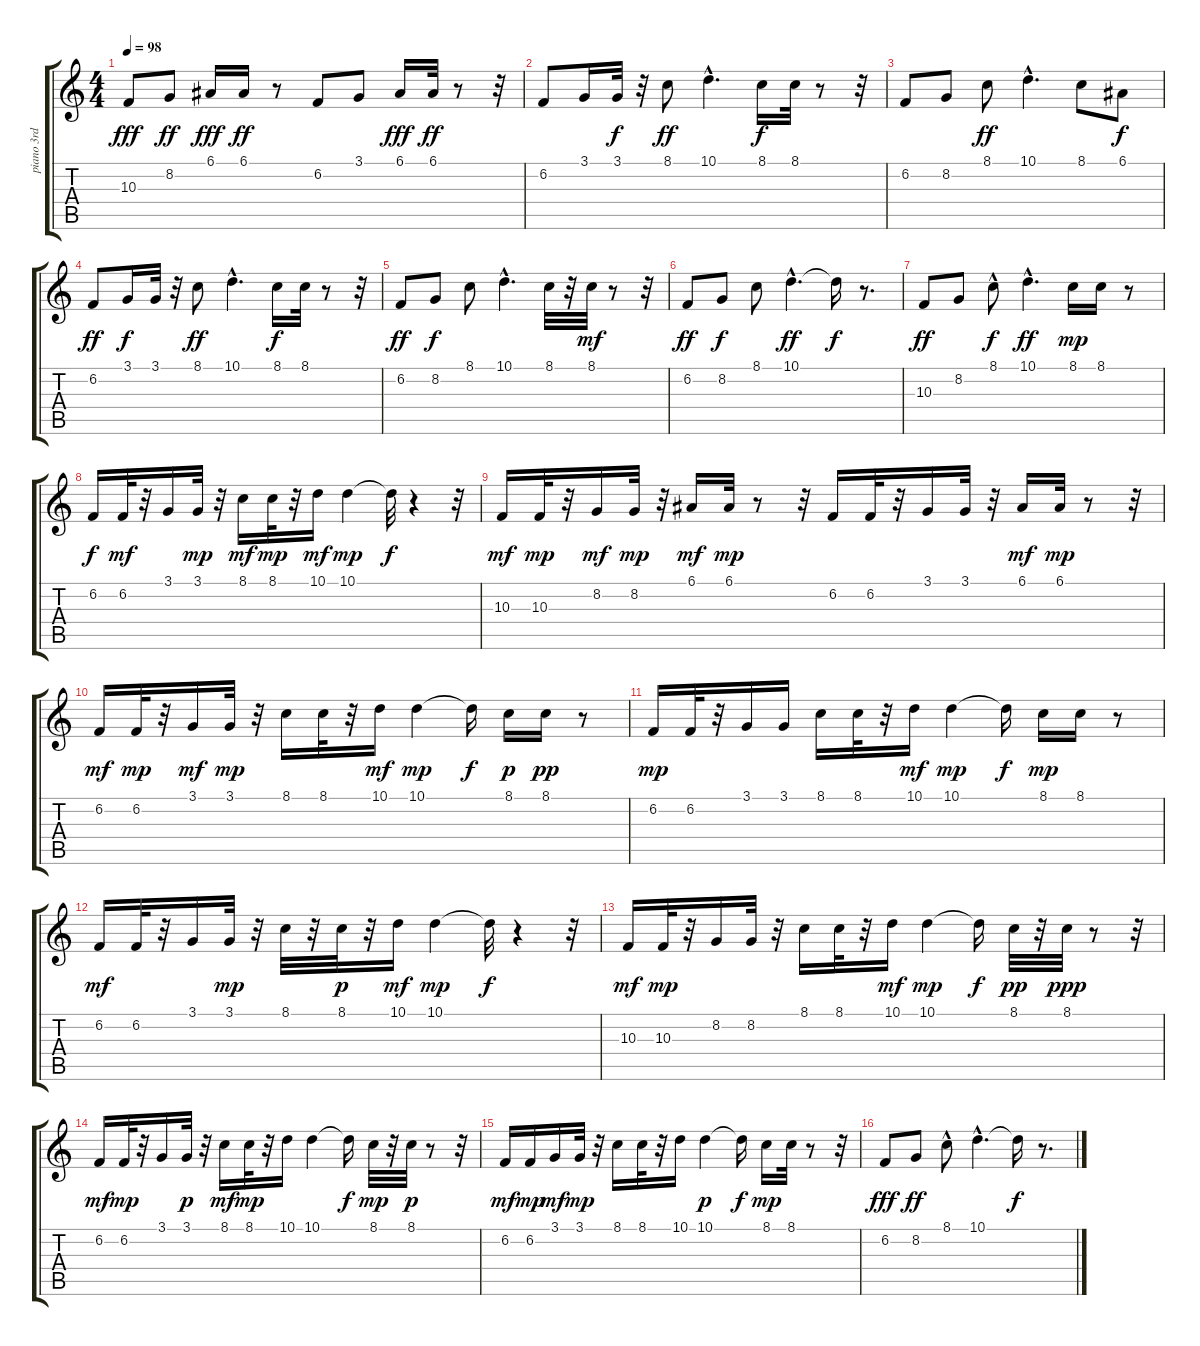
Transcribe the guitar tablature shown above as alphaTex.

\track ("piano 3rd" "piano 3rd") {instrument acousticgrandpiano}
\staff {score tabs}
\tuning (E4 B3 G3 D3 A2 E2) {hide}
\ts (4 4)
\tempo 98
\clef g2
\ks c
10.3.8{dy fff} 8.2.8{dy ff} 6.1.16{dy fff} 6.1.16{dy ff} r.8 6.2.8 3.1.8 6.1.16{dy fff} 6.1.32{dy ff} r.8 r.32 |
6.2.8 3.1.16 3.1.32{dy f} r.32 8.1.8{dy ff} 10.1{hac}.4{d} 8.1.16{dy f} 8.1.32 r.8 r.32 |
6.2.8 8.2.8 8.1.8{dy ff} 10.1{hac}.4{d} 8.1.8 6.1.8{dy f} |
6.2.8{dy ff} 3.1.16{dy f} 3.1.32 r.32 8.1.8{dy ff} 10.1{hac}.4{d} 8.1.16{dy f} 8.1.32 r.8 r.32 |
6.2.8{dy ff} 8.2.8{dy f} 8.1.8 10.1{hac}.4{d} 8.1.32 r.32 8.1.32{dy mf} r.8 r.32 |
6.2.8{dy ff} 8.2.8{dy f} 8.1.8 10.1{hac}.4{d dy ff} 10.1{t}.16{dy f} r.8{d} |
10.3.8{dy ff} 8.2.8 8.1{hac}.8{dy f} 10.1{hac}.4{d dy ff} 8.1.16{dy mp} 8.1.16 r.8 |
6.2.16{dy f} 6.2.32{dy mf} r.32 3.1.16 3.1.32{dy mp} r.32 8.1.16{dy mf} 8.1.32{dy mp} r.32 10.1.16{dy mf} 10.1.4{dy mp} 10.1{t}.32{dy f} r.4 r.32 |
10.3.16{dy mf} 10.3.32{dy mp} r.32 8.2.16{dy mf} 8.2.32{dy mp} r.32 6.1.16{dy mf} 6.1.32{dy mp} r.8 r.32 6.2.16 6.2.32 r.32 3.1.16 3.1.32 r.32 6.1.16{dy mf} 6.1.32{dy mp} r.8 r.32 |
6.2.16{dy mf} 6.2.32{dy mp} r.32 3.1.16{dy mf} 3.1.32{dy mp} r.32 8.1.16 8.1.32 r.32 10.1.16{dy mf} 10.1.4{dy mp} 10.1{t}.16{dy f} 8.1.16{dy p} 8.1.16{dy pp} r.8 |
6.2.16{dy mp} 6.2.32 r.32 3.1.16 3.1.16 8.1.16 8.1.32 r.32 10.1.16{dy mf} 10.1.4{dy mp} 10.1{t}.16{dy f} 8.1.16{dy mp} 8.1.16 r.8 |
6.2.16{dy mf} 6.2.32 r.32 3.1.16 3.1.32{dy mp} r.32 8.1.32 r.32 8.1.32{dy p} r.32 10.1.16{dy mf} 10.1.4{dy mp} 10.1{t}.32{dy f} r.4 r.32 |
10.3.16{dy mf} 10.3.32{dy mp} r.32 8.2.16 8.2.32 r.32 8.1.16 8.1.32 r.32 10.1.16{dy mf} 10.1.4{dy mp} 10.1{t}.16{dy f} 8.1.32{dy pp} r.32 8.1.32{dy ppp} r.8 r.32 |
6.2.16{dy mf} 6.2.32{dy mp} r.32 3.1.16 3.1.32{dy p} r.32 8.1.16{dy mf} 8.1.32{dy mp} r.32 10.1.16 10.1.4 10.1{t}.16{dy f} 8.1.32{dy mp} r.32 8.1.32{dy p} r.8 r.32 |
6.2.16{dy mf} 6.2.16{dy mp} 3.1.16{dy mf} 3.1.32{dy mp} r.32 8.1.16 8.1.32 r.32 10.1.16 10.1.4{dy p} 10.1{t}.16{dy f} 8.1.16{dy mp} 8.1.32 r.8 r.32 |
6.2.8{dy fff} 8.2.8{dy ff} 8.1{hac}.8 10.1{hac}.4{d} 10.1{t}.16{dy f} r.8{d}
